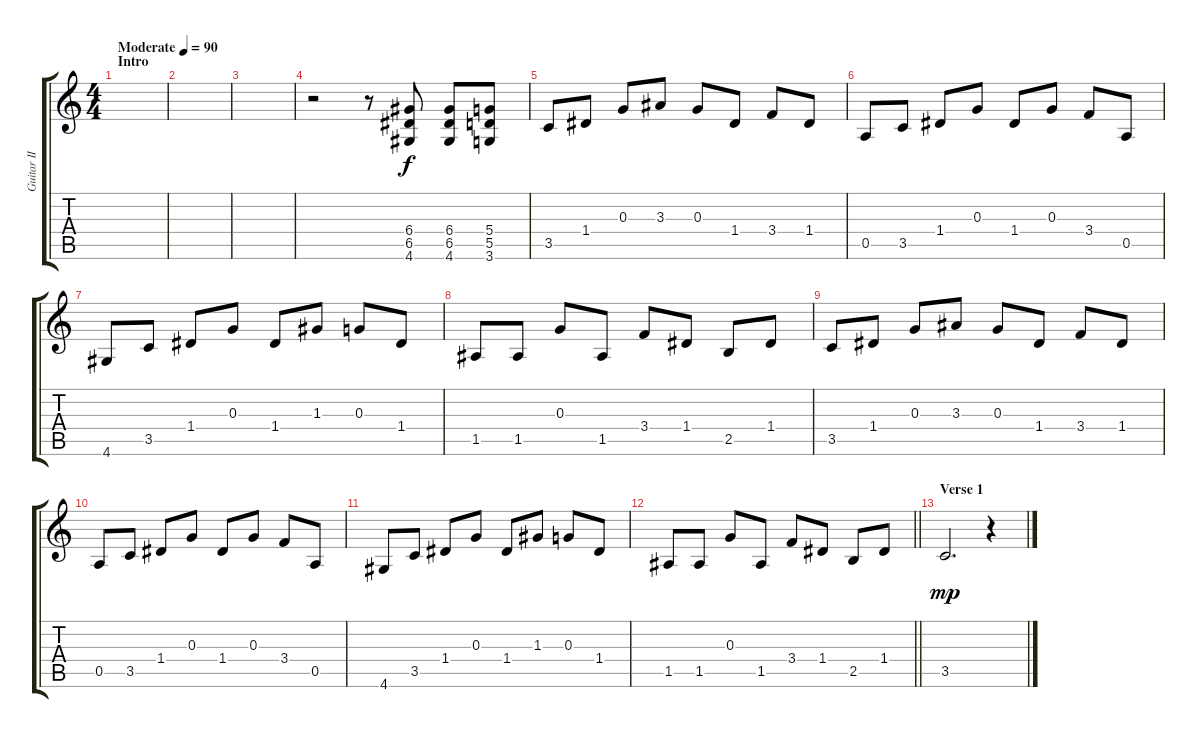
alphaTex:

\track ("Guitar II" "Guitar II") {instrument overdrivenguitar}
\staff {score tabs}
\tuning (E4 B3 G3 D3 A2 E2) {hide}
\ts (4 4)
\section ("" "Intro")
\tempo (90 "Moderate")
\clef g2
\ks c
|
|
|
r.2 r.8 (6.4 6.5 4.6).8 (6.4 6.5 4.6).8 (5.4 5.5 3.6).8 |
3.5.8 1.4.8 0.3.8 3.3.8 0.3.8 1.4.8 3.4.8 1.4.8 |
0.5.8 3.5.8 1.4.8 0.3.8 1.4.8 0.3.8 3.4.8 0.5.8 |
4.6.8 3.5.8 1.4.8 0.3.8 1.4.8 1.3.8 0.3.8 1.4.8 |
1.5.8 1.5.8 0.3.8 1.5.8 3.4.8 1.4.8 2.5.8 1.4.8 |
3.5.8 1.4.8 0.3.8 3.3.8 0.3.8 1.4.8 3.4.8 1.4.8 |
0.5.8 3.5.8 1.4.8 0.3.8 1.4.8 0.3.8 3.4.8 0.5.8 |
4.6.8 3.5.8 1.4.8 0.3.8 1.4.8 1.3.8 0.3.8 1.4.8 |
\barLineRight lightlight
1.5.8 1.5.8 0.3.8 1.5.8 3.4.8 1.4.8 2.5.8 1.4.8 |
\section ("" "Verse 1")
3.5.2{d dy mp volume 11} r.4
